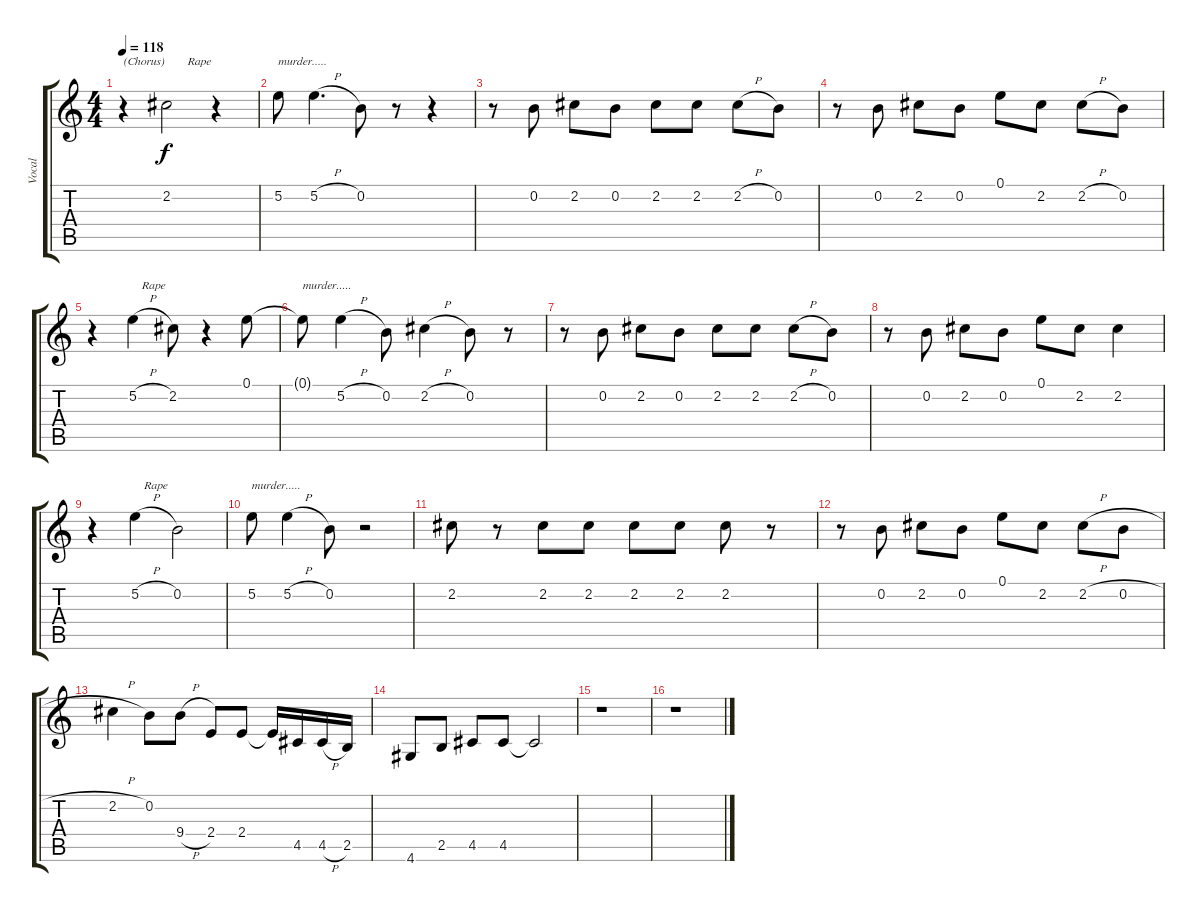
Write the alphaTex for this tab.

\track ("Vocal" "Vocal") {instrument lead6voice}
\staff {score tabs}
\tuning (E5 B4 G4 D4 A3 E3) {hide}
\ts (4 4)
\tempo 118
\clef g2
\ks c
r.4{txt "(Chorus)" dy f} 2.2.2{txt "       Rape"} r.4 |
5.2.8{txt "murder....."} 5.2{h}.4{d} 0.2.8 r.8 r.4 |
r.8 0.2.8 2.2.8 0.2.8 2.2.8 2.2.8 2.2{h}.8 0.2.8 |
r.8 0.2.8 2.2.8 0.2.8 0.1.8 2.2.8 2.2{h}.8 0.2.8 |
r.4 5.2{h}.4{txt "   Rape"} 2.2.8 r.4 0.1.8 |
0.1{t}.8{txt "murder....."} 5.2{h}.4 0.2.8 2.2{h}.4 0.2.8 r.8 |
r.8 0.2.8 2.2.8 0.2.8 2.2.8 2.2.8 2.2{h}.8 0.2.8 |
r.8 0.2.8 2.2.8 0.2.8 0.1.8 2.2.8 2.2.4 |
r.4 5.2{h}.4{txt "   Rape"} 0.2.2 |
5.2.8{txt "murder....."} 5.2{h}.4 0.2.8 r.2 |
2.2.8 r.8 2.2.8 2.2.8 2.2.8 2.2.8 2.2.8 r.8 |
r.8 0.2.8 2.2.8 0.2.8 0.1.8 2.2.8 2.2{h}.8 0.2{h}.8 |
2.2{h}.4 0.2.8 9.4{h}.8 2.4.8 2.4.8 2.4{t}.16 4.5.16 4.5{h}.16 2.5.16 |
4.6.8 2.5.8 4.5.8 4.5.8 4.5{t}.2 |
r.1 |
r.1
